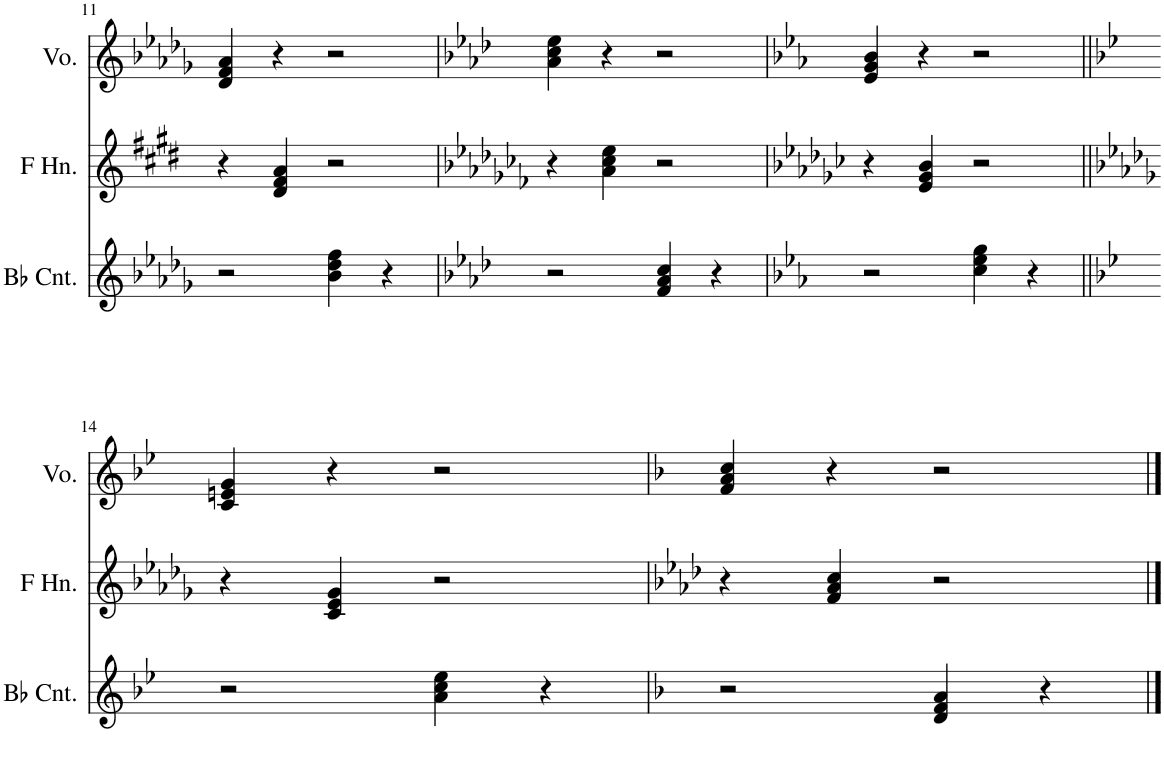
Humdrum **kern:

**kern	**kern	**kern
*part3	*part2	*part1
*staff3	*staff2	*staff1
*I"Relative	*I"Parallel	*I"Major
!!LO:PB:g=z
*clefG2	*clefG2	*clefG2
*Trd1c2	*Trd4c7	*
*k[b-e-a-d-g-]	*k[f#c#g#d#]	*k[b-e-a-d-g-]
*M4/4	*M4/4	*M4/4
=11	=11	=11
2r	4r	4d-/ 4f/ 4a-/
.	4d#/ 4f#/ 4a/	4r
4b-\ 4dd-\ 4ff\	2r	2r
4r	.	.
=12	=12	=12
*k[b-e-a-d-]	*k[b-e-a-d-g-c-f-]	*k[b-e-a-d-]
2r	4r	4a-\ 4cc\ 4ee-\
.	4a-\ 4cc-\ 4ee-\	4r
4f/ 4a-/ 4cc/	2r	2r
4r	.	.
=13	=13	=13
*k[b-e-a-]	*k[b-e-a-d-g-c-]	*k[b-e-a-]
2r	4r	4e-/ 4g/ 4b-/
.	4e-/ 4g-/ 4b-/	4r
4cc\ 4ee-\ 4gg\	2r	2r
4r	.	.
!!LO:LB:g=z
=14||	=14||	=14||
*k[b-e-]	*k[b-e-a-d-g-]	*k[b-e-]
2r	4r	4c/ 4en/ 4g/
.	4c/ 4e-/ 4g-/	4r
4a\ 4cc\ 4ee-\	2r	2r
4r	.	.
=15	=15	=15
*k[b-]	*k[b-e-a-d-]	*k[b-]
2r	4r	4f/ 4a/ 4cc/
.	4f/ 4a-/ 4cc/	4r
4d/ 4f/ 4a/	2r	2r
4r	.	.
==	==	==
*-	*-	*-
